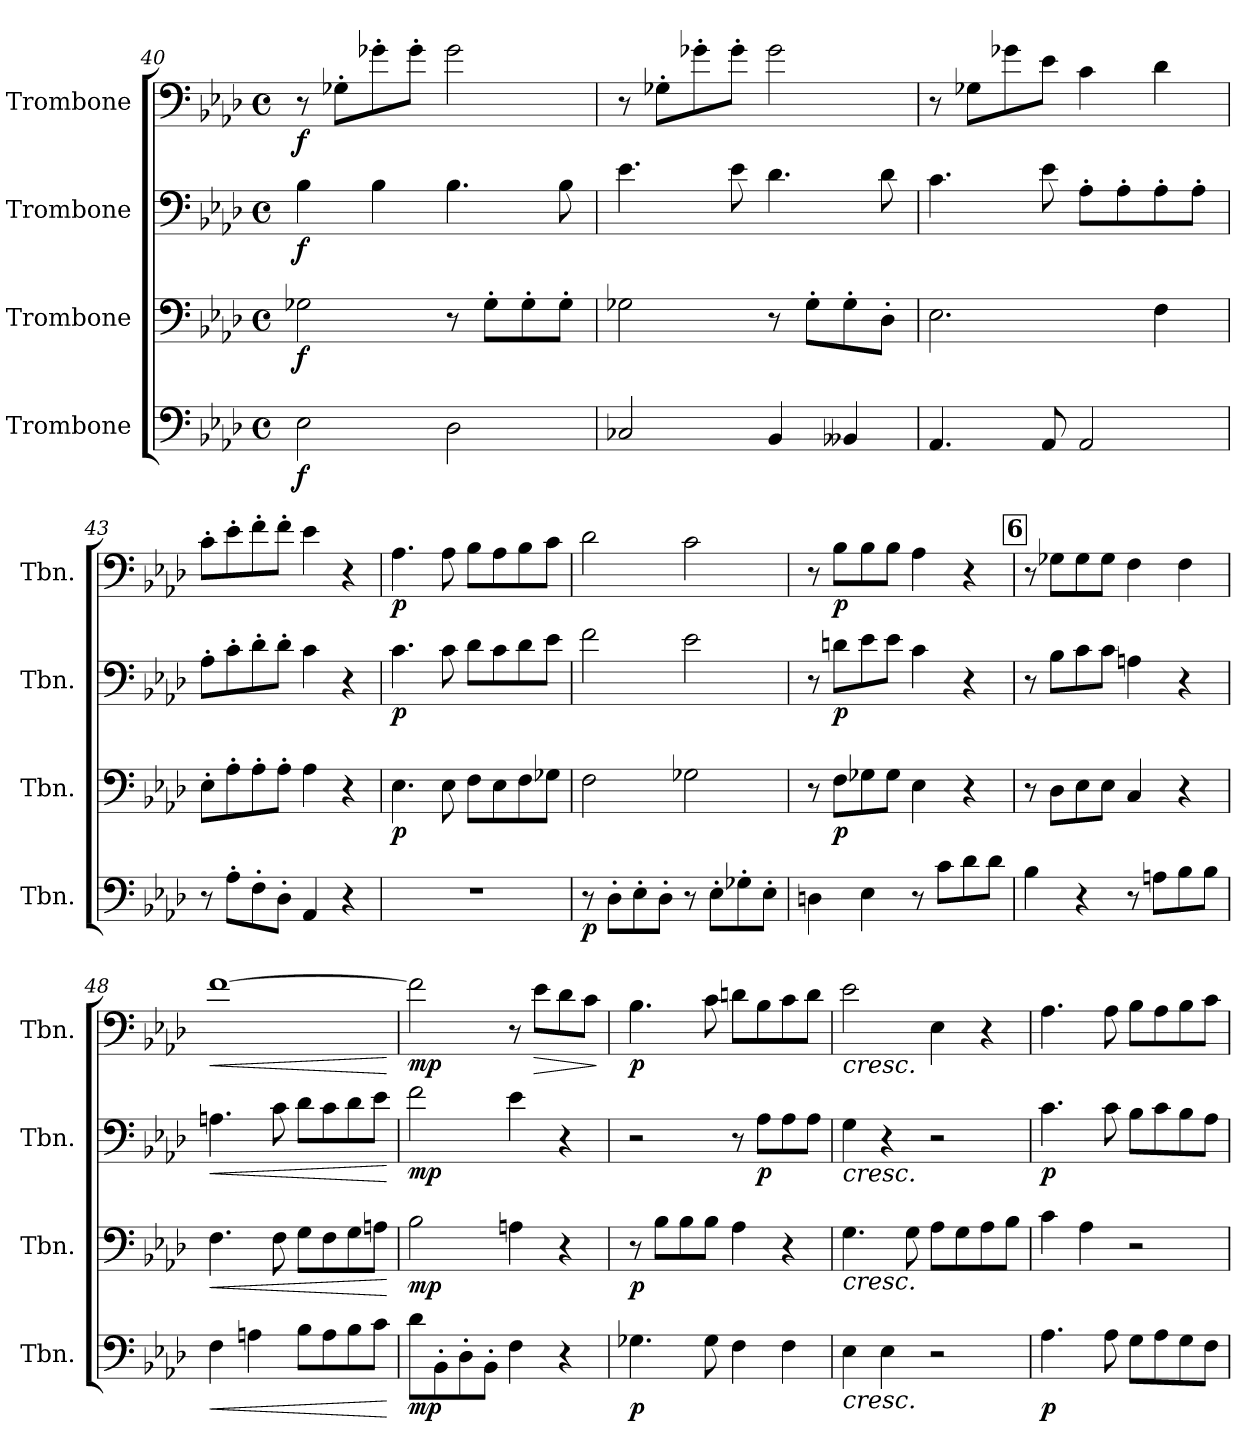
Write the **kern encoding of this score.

**kern	**dynam	**kern	**dynam	**kern	**dynam	**kern	**dynam
*part4	*part4	*part3	*part3	*part2	*part2	*part1	*part1
*staff4	*staff4	*staff3	*staff3	*staff2	*staff2	*staff1	*staff1
*I"Trombone	*	*I"Trombone	*	*I"Trombone	*	*I"Trombone	*
*I'Tbn.	*	*I'Tbn.	*	*I'Tbn.	*	*I'Tbn.	*
!!LO:LB:g=z
*clefF4	*	*clefF4	*	*clefF4	*	*clefF4	*
*k[b-e-a-d-]	*	*k[b-e-a-d-]	*	*k[b-e-a-d-]	*	*k[b-e-a-d-]	*
*M4/4	*	*M4/4	*	*M4/4	*	*M4/4	*
*met(c)	*	*met(c)	*	*met(c)	*	*met(c)	*
=40	=40	=40	=40	=40	=40	=40	=40
!	!LO:DY:b	!	!LO:DY:b	!	!LO:DY:b	!	!LO:DY:b
2E-\	f	2G-X\	f	4B-\	f	8r	f
.	.	.	.	.	.	8G-X'\L	.
.	.	.	.	4B-\	.	8g-X'\	.
.	.	.	.	.	.	8g-'\J	.
2D-\	.	8r	.	4.B-\	.	2g-\	.
.	.	8G-'\L	.	.	.	.	.
.	.	8G-'\	.	.	.	.	.
.	.	8G-'\J	.	8B-\	.	.	.
=41	=41	=41	=41	=41	=41	=41	=41
2C-X/	.	2G-X\	.	4.e-\	.	8r	.
.	.	.	.	.	.	8G-X'\L	.
.	.	.	.	.	.	8g-X'\	.
.	.	.	.	8e-\	.	8g-'\J	.
4BB-/	.	8r	.	4.d-\	.	2g-\	.
.	.	8G-'\L	.	.	.	.	.
4BB--X/	.	8G-'\	.	.	.	.	.
.	.	8D-'\J	.	8d-\	.	.	.
=42	=42	=42	=42	=42	=42	=42	=42
4.AA-/	.	2.E-\	.	4.c\	.	8r	.
.	.	.	.	.	.	8G-X\L	.
.	.	.	.	.	.	8g-X\	.
8AA-/	.	.	.	8e-\	.	8e-\J	.
2AA-/	.	.	.	8A-'\L	.	4c\	.
.	.	.	.	8A-'\	.	.	.
.	.	4F\	.	8A-'\	.	4d-\	.
.	.	.	.	8A-'\J	.	.	.
=43	=43	=43	=43	=43	=43	=43	=43
8r	.	8E-'\L	.	8A-'\L	.	8c'\L	.
8A-'\L	.	8A-'\	.	8c'\	.	8e-'\	.
8F'\	.	8A-'\	.	8d-'\	.	8f'\	.
8D-'\J	.	8A-'\J	.	8d-'\J	.	8f'\J	.
4AA-/	.	4A-\	.	4c\	.	4e-\	.
4r	.	4r	.	4r	.	4r	.
!!LO:LB:g=z
=44	=44	=44	=44	=44	=44	=44	=44
!	!	!	!LO:DY:b	!	!LO:DY:b	!	!LO:DY:b
1r	.	4.E-\	p	4.c\	p	4.A-\	p
.	.	8E-\	.	8c\	.	8A-\	.
.	.	8F\L	.	8d-\L	.	8B-\L	.
.	.	8E-\	.	8c\	.	8A-\	.
.	.	8F\	.	8d-\	.	8B-\	.
.	.	8G-X\J	.	8e-\J	.	8c\J	.
=45	=45	=45	=45	=45	=45	=45	=45
!	!LO:DY:b	!	!	!	!	!	!
8r	p	2F\	.	2f\	.	2d-\	.
8D-'\L	.	.	.	.	.	.	.
8E-'\	.	.	.	.	.	.	.
8D-'\J	.	.	.	.	.	.	.
8r	.	2G-X\	.	2e-\	.	2c\	.
8E-'\L	.	.	.	.	.	.	.
8G-X'\	.	.	.	.	.	.	.
8E-'\J	.	.	.	.	.	.	.
=46	=46	=46	=46	=46	=46	=46	=46
4Dn\	.	8r	.	8r	.	8r	.
!	!	!	!LO:DY:b	!	!LO:DY:b	!	!LO:DY:b
.	.	8F\L	p	8dn\L	p	8B-\L	p
4E-\	.	8G-X\	.	8e-\	.	8B-\	.
.	.	8G-\J	.	8e-\J	.	8B-\J	.
8r	.	4E-\	.	4c\	.	4A-\	.
8c\L	.	.	.	.	.	.	.
8d-\	.	4r	.	4r	.	4r	.
8d-\J	.	.	.	.	.	.	.
!!LO:REH:place=s1:a:B:fs=14:t=6
=47	=47	=47	=47	=47	=47	=47	=47
4B-\	.	8r	.	8r	.	8r	.
.	.	8D-\L	.	8B-\L	.	8G-X\L	.
4r	.	8E-\	.	8c\	.	8G-\	.
.	.	8E-\J	.	8c\J	.	8G-\J	.
8r	.	4C/	.	4An\	.	4F\	.
8An\L	.	.	.	.	.	.	.
8B-\	.	4r	.	4r	.	4F\	.
8B-\J	.	.	.	.	.	.	.
!!LO:PB:g=z
=48	=48	=48	=48	=48	=48	=48	=48
!	!LO:HP:b	!	!LO:HP:b	!	!LO:HP:b	!	!LO:HP:b
4F\	<	4.F\	<	4.An\	<	[1f	<
4An\	.	.	.	.	.	.	.
.	.	8F\	.	8c\	.	.	.
8B-\L	.	8G\L	.	8d-\L	.	.	.
8A\	.	8F\	.	8c\	.	.	.
8B-\	.	8G\	.	8d-\	.	.	.
8c\J	.	8An\J	.	8e-\J	.	.	.
.	[	.	[	.	[	.	[
=49	=49	=49	=49	=49	=49	=49	=49
!	!LO:DY:b	!	!LO:DY:b	!	!LO:DY:b	!	!LO:DY:b
8d-\L	mp	2B-\	mp	2f\	mp	2f\]	mp
8BB-'\	.	.	.	.	.	.	.
8D-'\	.	.	.	.	.	.	.
8BB-'\J	.	.	.	.	.	.	.
4F\	.	4An\	.	4e-\	.	8r	.
!	!	!	!	!	!	!	!LO:HP:b
.	.	.	.	.	.	8e-\L	>
4r	.	4r	.	4r	.	8d-\	.
.	.	.	.	.	.	8c\J	.
.	.	.	.	.	.	.	]
=50	=50	=50	=50	=50	=50	=50	=50
!	!LO:DY:b	!	!LO:DY:b	!	!	!	!LO:DY:b
4.G-X\	p	8r	p	2r	.	4.B-\	p
.	.	8B-\L	.	.	.	.	.
.	.	8B-\	.	.	.	.	.
8G-\	.	8B-\J	.	.	.	8c\	.
4F\	.	4A-\	.	8r	.	8dn\L	.
!	!	!	!	!	!LO:DY:b	!	!
.	.	.	.	8A-\L	p	8B-\	.
4F\	.	4r	.	8A-\	.	8c\	.
.	.	.	.	8A-\J	.	8d\J	.
=51	=51	=51	=51	=51	=51	=51	=51
!	!	!	!	!	!	!LO:TX:b:i:t=cresc.	!
!	!	!	!	!LO:TX:b:i:t=cresc.	!	!	!
!	!	!LO:TX:b:i:t=cresc.	!	!	!	!	!
!LO:TX:b:i:t=cresc.	!	!	!	!	!	!	!
4E-\	.	4.G\	.	4G\	.	2e-\	.
4E-\	.	.	.	4r	.	.	.
.	.	8G\	.	.	.	.	.
2r	.	8A-\L	.	2r	.	4E-\	.
.	.	8G\	.	.	.	.	.
.	.	8A-\	.	.	.	4r	.
.	.	8B-\J	.	.	.	.	.
=52	=52	=52	=52	=52	=52	=52	=52
!	!LO:DY:b	!	!	!	!LO:DY:b	!	!
4.A-\	p	4c\	.	4.c\	p	4.A-\	.
.	.	4A-\	.	.	.	.	.
8A-\	.	.	.	8c\	.	8A-\	.
8G\L	.	2r	.	8B-\L	.	8B-\L	.
8A-\	.	.	.	8c\	.	8A-\	.
8G\	.	.	.	8B-\	.	8B-\	.
8F\J	.	.	.	8A-\J	.	8c\J	.
=	=	=	=	=	=	=	=
*-	*-	*-	*-	*-	*-	*-	*-
